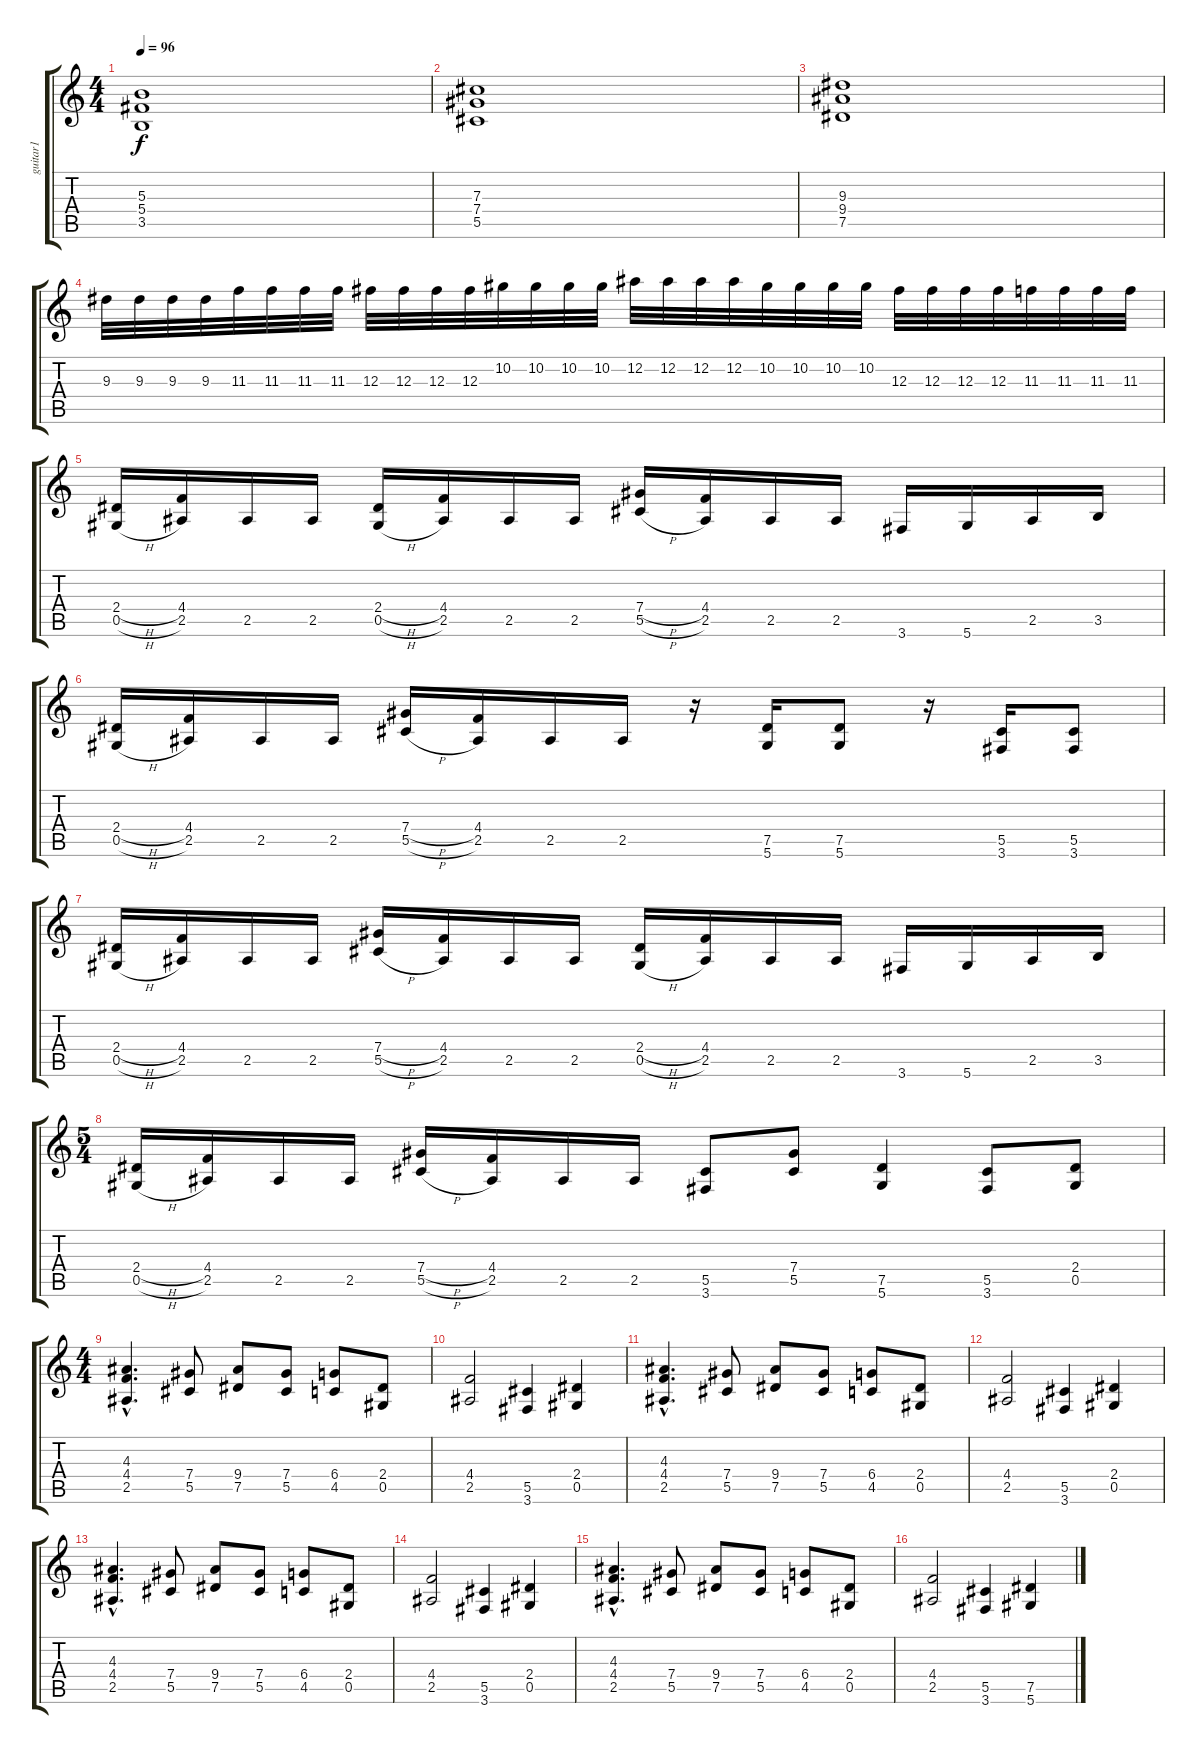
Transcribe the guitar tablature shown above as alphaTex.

\track ("guitar1" "guitar1") {instrument overdrivenguitar}
\staff {score tabs}
\tuning (Eb4 Bb3 Gb3 Db3 Ab2 Eb2) {hide}
\ts (4 4)
\tempo 96
\clef g2
\ks c
(5.3 5.4 3.5).1{dy f} |
(7.3 7.4 5.5).1 |
(9.3 9.4 7.5).1 |
9.3.32 9.3.32 9.3.32 9.3.32 11.3.32 11.3.32 11.3.32 11.3.32 12.3.32 12.3.32 12.3.32 12.3.32 10.2.32 10.2.32 10.2.32 10.2.32 12.2.32 12.2.32 12.2.32 12.2.32 10.2.32 10.2.32 10.2.32 10.2.32 12.3.32 12.3.32 12.3.32 12.3.32 11.3.32 11.3.32 11.3.32 11.3.32 |
(2.4{h} 0.5{h}).16 (4.4 2.5).16 2.5.16 2.5.16 (2.4{h} 0.5{h}).16 (4.4 2.5).16 2.5.16 2.5.16 (7.4{h} 5.5{h}).16 (4.4 2.5).16 2.5.16 2.5.16 3.6.16 5.6.16 2.5.16 3.5.16 |
(2.4{h} 0.5{h}).16 (4.4 2.5).16 2.5.16 2.5.16 (7.4{h} 5.5{h}).16 (4.4 2.5).16 2.5.16 2.5.16 r.16 (7.5 5.6).16 (7.5 5.6).8 r.16 (5.5 3.6).16 (5.5 3.6).8 |
(2.4{h} 0.5{h}).16 (4.4 2.5).16 2.5.16 2.5.16 (7.4{h} 5.5{h}).16 (4.4 2.5).16 2.5.16 2.5.16 (2.4{h} 0.5{h}).16 (4.4 2.5).16 2.5.16 2.5.16 3.6.16 5.6.16 2.5.16 3.5.16 |
\ts (5 4)
(2.4{h} 0.5{h}).16 (4.4 2.5).16 2.5.16 2.5.16 (7.4{h} 5.5{h}).16 (4.4 2.5).16 2.5.16 2.5.16 (5.5 3.6).8 (7.4 5.5).8 (7.5 5.6).4 (5.5 3.6).8 (2.4 0.5).8 |
\ts (4 4)
(4.3{hac} 4.4{hac} 2.5{hac}).4{d} (7.4 5.5).8 (9.4 7.5).8 (7.4 5.5).8 (6.4 4.5).8 (2.4 0.5).8 |
(4.4 2.5).2 (5.5 3.6).4 (2.4 0.5).4 |
(4.3{hac} 4.4{hac} 2.5{hac}).4{d} (7.4 5.5).8 (9.4 7.5).8 (7.4 5.5).8 (6.4 4.5).8 (2.4 0.5).8 |
(4.4 2.5).2 (5.5 3.6).4 (2.4 0.5).4 |
(4.3{hac} 4.4{hac} 2.5{hac}).4{d} (7.4 5.5).8 (9.4 7.5).8 (7.4 5.5).8 (6.4 4.5).8 (2.4 0.5).8 |
(4.4 2.5).2 (5.5 3.6).4 (2.4 0.5).4 |
(4.3{hac} 4.4{hac} 2.5{hac}).4{d} (7.4 5.5).8 (9.4 7.5).8 (7.4 5.5).8 (6.4 4.5).8 (2.4 0.5).8 |
(4.4 2.5).2 (5.5 3.6).4 (7.5 5.6).4
